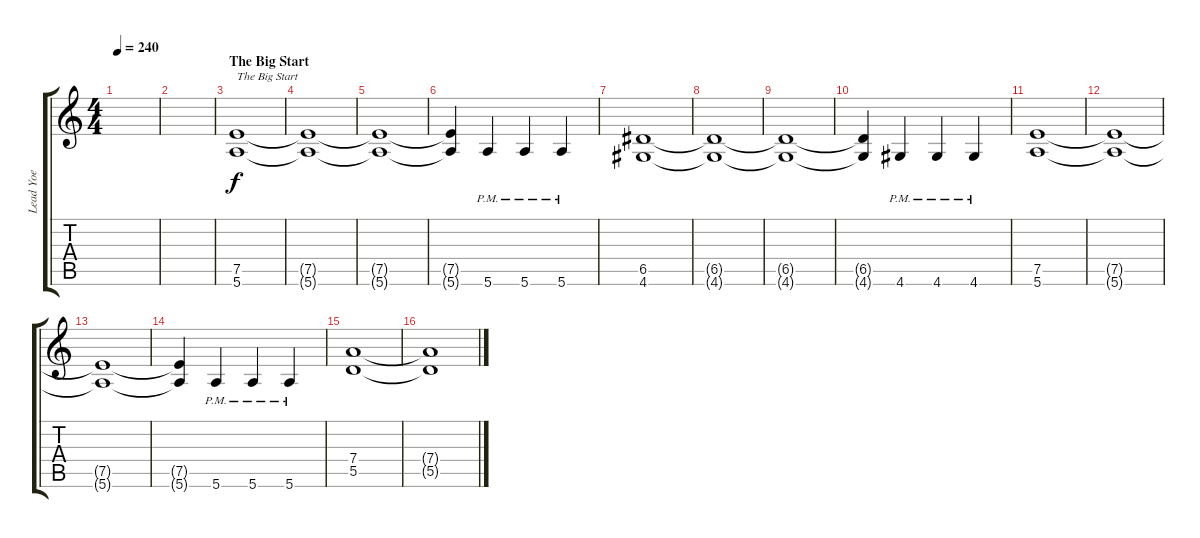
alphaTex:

\track ("Lead Yoe" "Lead Yoe") {instrument overdrivenguitar}
\staff {score tabs}
\tuning (E4 B3 G3 D3 A2 E2) {hide}
\ts (4 4)
\tempo 240
\clef g2
\ks c
|
|
\section ("" "The Big Start")
(7.5 5.6).1{txt "The Big Start"} |
(7.5{t} 5.6{t}).1 |
(7.5{t} 5.6{t}).1 |
(7.5{t} 5.6{t}).4 5.6{pm}.4 5.6{pm}.4 5.6{pm}.4 |
(6.5 4.6).1 |
(6.5{t} 4.6{t}).1 |
(6.5{t} 4.6{t}).1 |
(6.5{t} 4.6{t}).4 4.6{pm}.4 4.6{pm}.4 4.6{pm}.4 |
(7.5 5.6).1 |
(7.5{t} 5.6{t}).1 |
(7.5{t} 5.6{t}).1 |
(7.5{t} 5.6{t}).4 5.6{pm}.4 5.6{pm}.4 5.6{pm}.4 |
(7.4 5.5).1 |
(7.4{t} 5.5{t}).1
